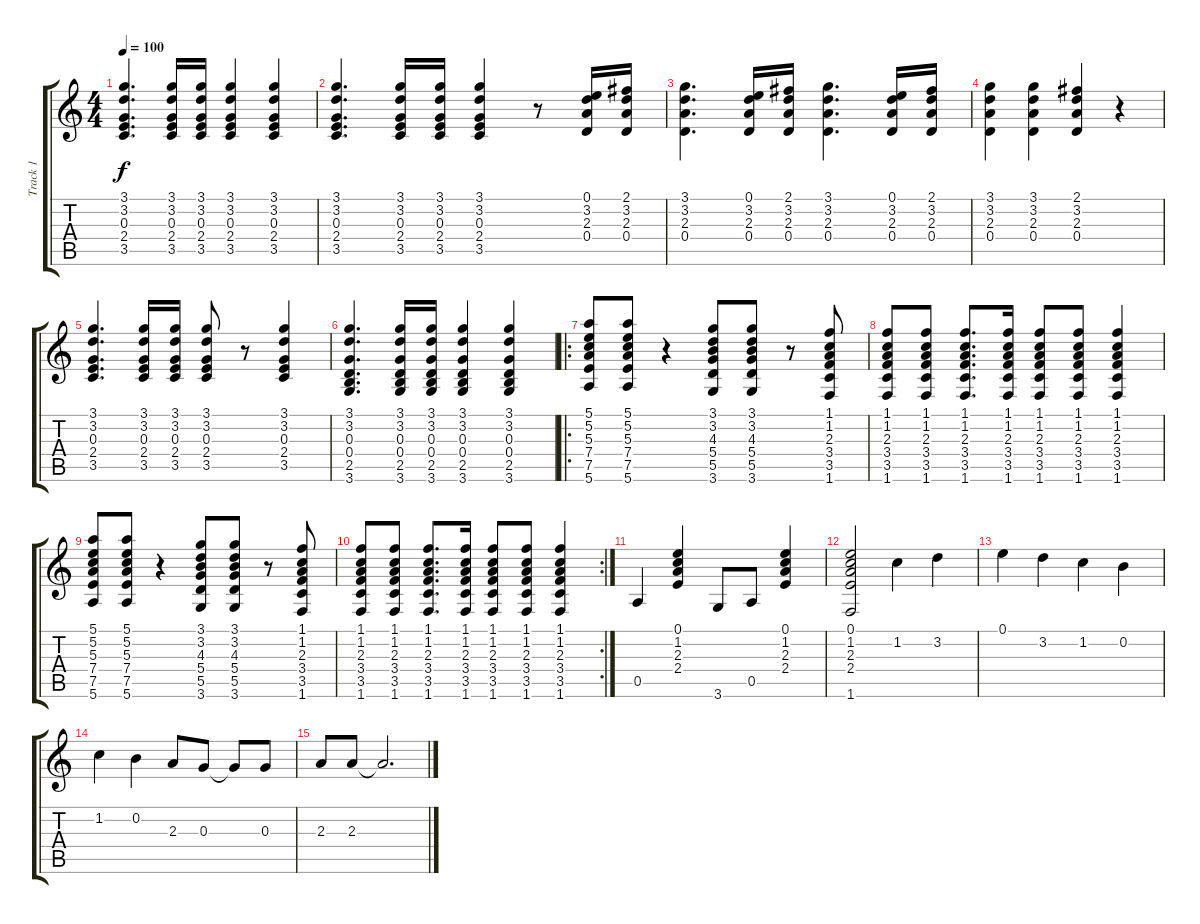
\track ("Track 1" "Track 1") {instrument electricguitarjazz}
\staff {score tabs}
\tuning (E4 B3 G3 D3 A2 E2) {hide}
\ts (4 4)
\tempo 100
\clef g2
\ks c
(3.1 3.2 0.3 2.4 3.5).4{d dy f} (3.1 3.2 0.3 2.4 3.5).16 (3.1 3.2 0.3 2.4 3.5).16 (3.1 3.2 0.3 2.4 3.5).4 (3.1 3.2 0.3 2.4 3.5).4 |
(3.1 3.2 0.3 2.4 3.5).4{d} (3.1 3.2 0.3 2.4 3.5).16 (3.1 3.2 0.3 2.4 3.5).16 (3.1 3.2 0.3 2.4 3.5).4 r.8 (0.1 3.2 2.3 0.4).16 (2.1 3.2 2.3 0.4).16 |
(3.1 3.2 2.3 0.4).4{d} (0.1 3.2 2.3 0.4).16 (2.1 3.2 2.3 0.4).16 (3.1 3.2 2.3 0.4).4{d} (0.1 3.2 2.3 0.4).16 (2.1 3.2 2.3 0.4).16 |
(3.1 3.2 2.3 0.4).4 (3.1 3.2 2.3 0.4).4 (2.1 3.2 2.3 0.4).4 r.4 |
(3.1 3.2 0.3 2.4 3.5).4{d} (3.1 3.2 0.3 2.4 3.5).16 (3.1 3.2 0.3 2.4 3.5).16 (3.1 3.2 0.3 2.4 3.5).8 r.8 (3.1 3.2 0.3 2.4 3.5).4 |
(3.1 3.2 0.3 0.4 2.5 3.6).4{d} (3.1 3.2 0.3 0.4 2.5 3.6).16 (3.1 3.2 0.3 0.4 2.5 3.6).16 (3.1 3.2 0.3 0.4 2.5 3.6).4 (3.1 3.2 0.3 0.4 2.5 3.6).4 |
\ro
(5.1 5.2 5.3 7.4 7.5 5.6).8 (5.1 5.2 5.3 7.4 7.5 5.6).8 r.4 (3.1 3.2 4.3 5.4 5.5 3.6).8 (3.1 3.2 4.3 5.4 5.5 3.6).8 r.8 (1.1 1.2 2.3 3.4 3.5 1.6).8 |
(1.1 1.2 2.3 3.4 3.5 1.6).8 (1.1 1.2 2.3 3.4 3.5 1.6).8 (1.1 1.2 2.3 3.4 3.5 1.6).8{d} (1.1 1.2 2.3 3.4 3.5 1.6).16 (1.1 1.2 2.3 3.4 3.5 1.6).8 (1.1 1.2 2.3 3.4 3.5 1.6).8 (1.1 1.2 2.3 3.4 3.5 1.6).4 |
(5.1 5.2 5.3 7.4 7.5 5.6).8 (5.1 5.2 5.3 7.4 7.5 5.6).8 r.4 (3.1 3.2 4.3 5.4 5.5 3.6).8 (3.1 3.2 4.3 5.4 5.5 3.6).8 r.8 (1.1 1.2 2.3 3.4 3.5 1.6).8 |
\rc 2
(1.1 1.2 2.3 3.4 3.5 1.6).8 (1.1 1.2 2.3 3.4 3.5 1.6).8 (1.1 1.2 2.3 3.4 3.5 1.6).8{d} (1.1 1.2 2.3 3.4 3.5 1.6).16 (1.1 1.2 2.3 3.4 3.5 1.6).8 (1.1 1.2 2.3 3.4 3.5 1.6).8 (1.1 1.2 2.3 3.4 3.5 1.6).4 |
0.5.4 (0.1 1.2 2.3 2.4).4 3.6.8 0.5.8 (0.1 1.2 2.3 2.4).4 |
(0.1 1.2 2.3 2.4 1.6).2 1.2.4 3.2.4 |
0.1.4 3.2.4 1.2.4 0.2.4 |
1.2.4 0.2.4 2.3.8 0.3.8 0.3{t}.8 0.3.8 |
2.3.8 2.3.8 2.3{t}.2{d}
